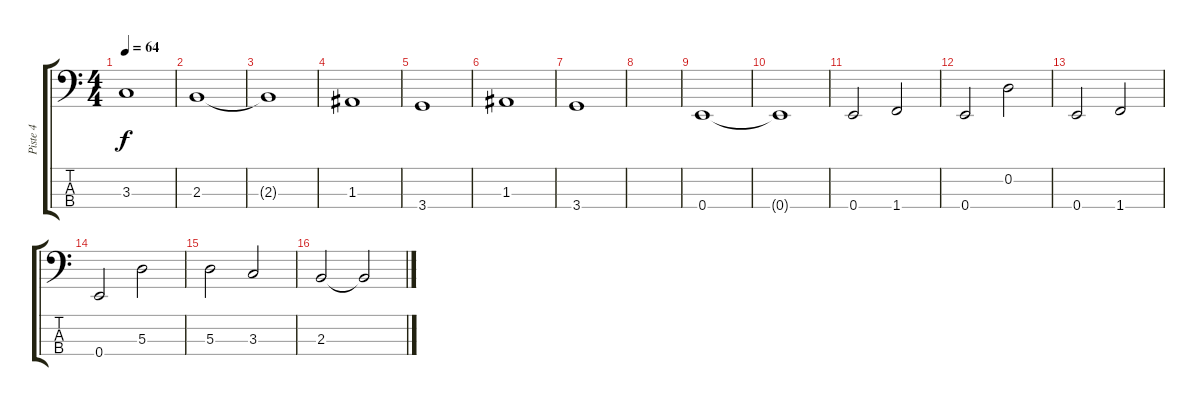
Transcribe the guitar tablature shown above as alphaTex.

\track ("Piste 4" "Piste 4") {instrument synthbass2}
\staff {score tabs}
\tuning (G2 D2 A1 E1) {hide}
\ts (4 4)
\tempo 64
\clef f4
\ks c
3.3.1{dy f} |
2.3.1 |
2.3{t}.1 |
1.3.1 |
3.4.1 |
1.3.1 |
3.4.1 |
|
0.4.1 |
0.4{t}.1 |
0.4.2 1.4.2 |
0.4.2 0.2.2 |
0.4.2 1.4.2 |
0.4.2 5.3.2 |
5.3.2 3.3.2 |
2.3.2 2.3{t}.2
